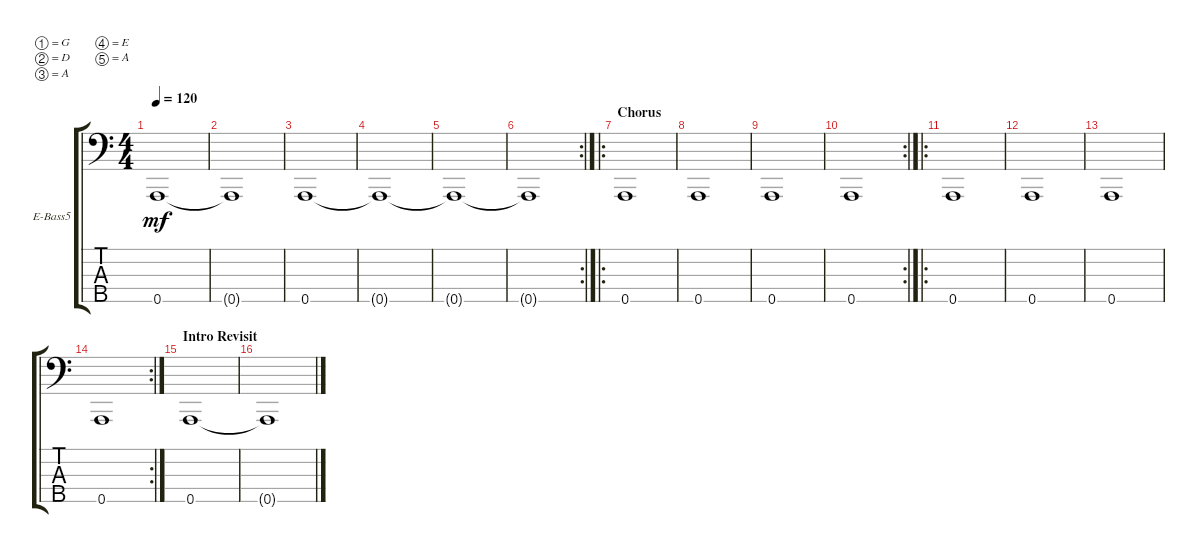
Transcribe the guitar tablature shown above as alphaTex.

\bracketExtendMode groupsimilarinstruments
\firstSystemTrackNameOrientation horizontal
\otherSystemsTrackNameOrientation horizontal
\track ("Electric Bass" "E-Bass5") {instrument electricbassfinger}
\staff {score tabs}
\tuning (G2 D2 A1 E1 A0)
\ts (4 4)
\tempo 120
\clef f4
\ks c
0.5{t}.1{dy mf} |
0.5{t}.1 |
0.5.1 |
0.5{t}.1 |
0.5{t}.1 |
\rc 2
0.5{t}.1 |
\ro
\section ("" "Chorus")
0.5.1 |
0.5.1 |
0.5.1 |
\rc 2
0.5.1 |
\ro
0.5.1 |
0.5.1 |
0.5.1 |
\rc 2
0.5.1 |
\section ("" "Intro Revisit")
0.5.1 |
0.5{t}.1
